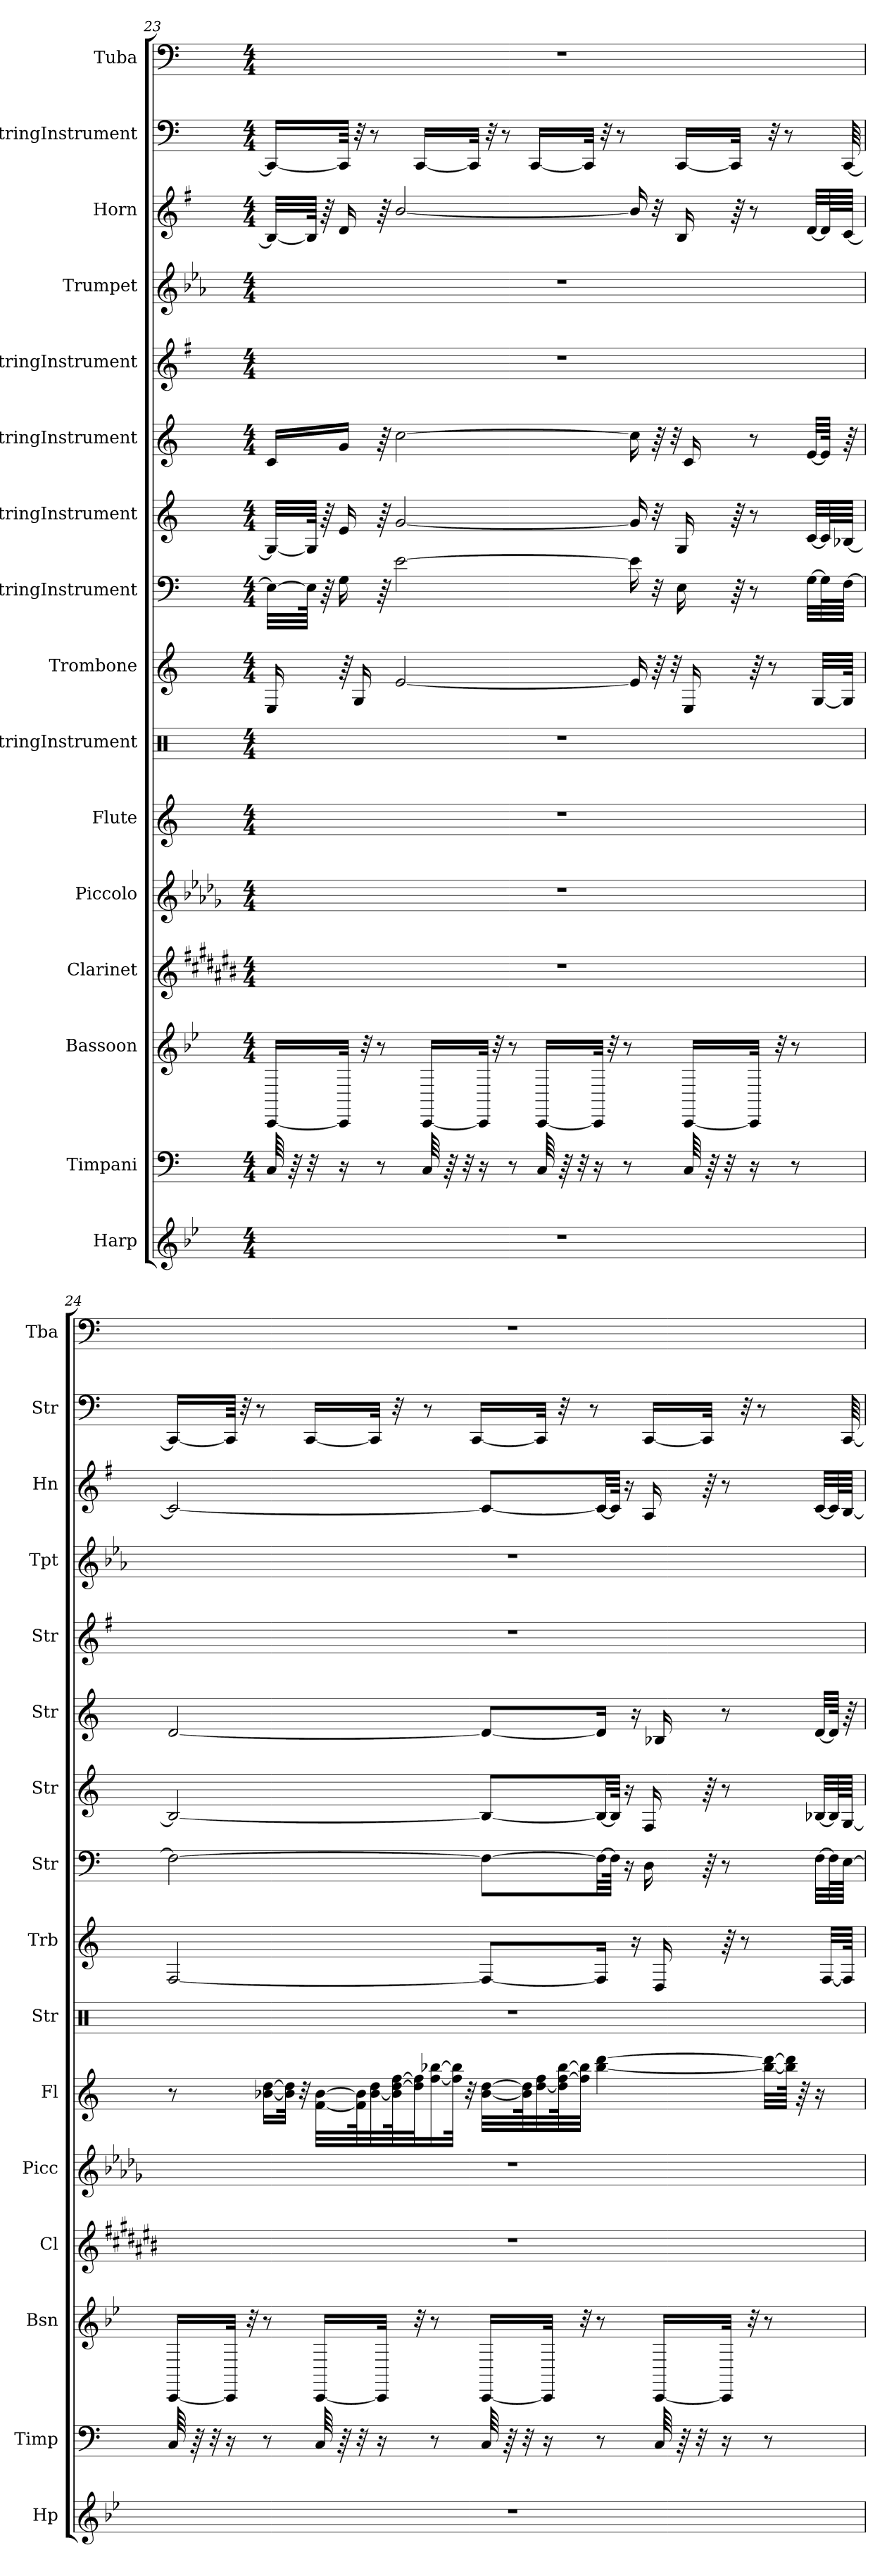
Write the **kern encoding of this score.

**kern	**kern	**kern	**kern	**kern	**kern	**kern	**kern	**kern	**kern	**kern	**kern	**kern	**kern	**kern	**kern
*part16	*part15	*part14	*part13	*part12	*part11	*part10	*part9	*part8	*part7	*part6	*part5	*part4	*part3	*part2	*part1
*staff16	*staff15	*staff14	*staff13	*staff12	*staff11	*staff10	*staff9	*staff8	*staff7	*staff6	*staff5	*staff4	*staff3	*staff2	*staff1
*I"Harp	*I"Timpani	*I"Bassoon	*I"Clarinet	*I"Piccolo	*I"Flute	*I"StringInstrument	*I"Trombone	*I"StringInstrument	*I"StringInstrument	*I"StringInstrument	*I"StringInstrument	*I"Trumpet	*I"Horn	*I"StringInstrument	*I"Tuba
*I'Hp	*I'Timp	*I'Bsn	*I'Cl	*I'Picc	*I'Fl	*I'Str	*I'Trb	*I'Str	*I'Str	*I'Str	*I'Str	*I'Tpt	*I'Hn	*I'Str	*I'Tba
!!LO:PB:g=z
*clefG2	*clefF4	*clefG2	*clefG2	*clefG2	*clefG2	*clefX	*clefG2	*clefF4	*clefG2	*clefG2	*clefG2	*clefG2	*clefG2	*clefF4	*clefF4
*	*	*	*ITrd1c2	*ITrd-7c-12	*	*	*	*	*	*	*	*ITrd1c2	*ITrd4c7	*	*
*k[b-e-]	*k[]	*k[b-e-]	*k[f#c#g#d#a#]	*k[b-e-a-d-g-]	*k[]	*k[]	*k[]	*k[]	*k[]	*k[]	*k[f#]	*k[b-e-a-d-g-]	*k[]	*k[]	*k[]
*M4/4	*M4/4	*M4/4	*M4/4	*M4/4	*M4/4	*M4/4	*M4/4	*M4/4	*M4/4	*M4/4	*M4/4	*M4/4	*M4/4	*M4/4	*M4/4
=23	=23	=23	=23	=23	=23	=23	=23	=23	=23	=23	=23	=23	=23	=23	=23
1r	64C/	[16CC/LL	1r	1r	1r	1r	16E/	32E\LLL_	32G/LLL_	16c/LL	1r	1r	32E/LLL_	16CC/LL_	1r
.	64r	.	.	.	.	.	.	.	.	.	.	.	.	.	.
.	32r	.	.	.	.	.	.	64E\JJJk]	64G/JJJk]	.	.	.	64E/JJJk]	.	.
.	.	.	.	.	.	.	.	64r	64r	.	.	.	64r	.	.
.	16r	32CC/JJk]	.	.	.	.	64r	16G\	16e/	16g/JJ	.	.	16G/	64CC/JJkk]	.
.	.	.	.	.	.	.	16G/	.	.	.	.	.	.	32r	.
.	.	32r	.	.	.	.	.	.	.	.	.	.	.	.	.
.	.	.	.	.	.	.	.	.	.	.	.	.	.	8r	.
.	8r	8r	.	.	.	.	.	64r	64r	64r	.	.	64r	.	.
.	.	.	.	.	.	.	[2e/	[2e\	[2g/	[2cc\	.	.	[2e/	.	.
.	.	.	.	.	.	.	.	.	.	.	.	.	.	[16CC/LL	.
.	64C/	[16CC/LL	.	.	.	.	.	.	.	.	.	.	.	.	.
.	64r	.	.	.	.	.	.	.	.	.	.	.	.	.	.
.	32r	.	.	.	.	.	.	.	.	.	.	.	.	.	.
.	.	.	.	.	.	.	.	.	.	.	.	.	.	32CC/JJk]	.
.	16r	32CC/JJk]	.	.	.	.	.	.	.	.	.	.	.	.	.
.	.	.	.	.	.	.	.	.	.	.	.	.	.	32r	.
.	.	32r	.	.	.	.	.	.	.	.	.	.	.	.	.
.	.	.	.	.	.	.	.	.	.	.	.	.	.	8r	.
.	8r	8r	.	.	.	.	.	.	.	.	.	.	.	.	.
.	.	.	.	.	.	.	.	.	.	.	.	.	.	[16CC/LL	.
.	64C/	[16CC/LL	.	.	.	.	.	.	.	.	.	.	.	.	.
.	64r	.	.	.	.	.	.	.	.	.	.	.	.	.	.
.	32r	.	.	.	.	.	.	.	.	.	.	.	.	.	.
.	.	.	.	.	.	.	.	.	.	.	.	.	.	32CC/JJk]	.
.	16r	32CC/JJk]	.	.	.	.	.	.	.	.	.	.	.	.	.
.	.	.	.	.	.	.	.	.	.	.	.	.	.	32r	.
.	.	32r	.	.	.	.	.	.	.	.	.	.	.	.	.
.	.	.	.	.	.	.	.	.	.	.	.	.	.	8r	.
.	8r	8r	.	.	.	.	.	.	.	.	.	.	.	.	.
.	.	.	.	.	.	.	16e/]	16e\]	16g/]	16cc\]	.	.	16e/]	.	.
.	.	.	.	.	.	.	64r	32r	32r	64r	.	.	32r	.	.
.	.	.	.	.	.	.	32r	.	.	32r	.	.	.	.	.
.	.	.	.	.	.	.	.	16E\	16G/	.	.	.	16E/	[16CC/LL	.
.	64C/	[16CC/LL	.	.	.	.	16E/	.	.	16c/	.	.	.	.	.
.	64r	.	.	.	.	.	.	.	.	.	.	.	.	.	.
.	32r	.	.	.	.	.	.	.	.	.	.	.	.	.	.
.	.	.	.	.	.	.	.	64r	64r	.	.	.	64r	32CC/JJk]	.
.	16r	32CC/JJk]	.	.	.	.	64r	8r	8r	8r	.	.	8r	.	.
.	.	.	.	.	.	.	8r	.	.	.	.	.	.	32r	.
.	.	32r	.	.	.	.	.	.	.	.	.	.	.	.	.
.	.	.	.	.	.	.	.	.	.	.	.	.	.	8r	.
.	8r	8r	.	.	.	.	.	.	.	.	.	.	.	.	.
.	.	.	.	.	.	.	.	[32G\LLL	[32c/LLL	[32e/LLL	.	.	[32G/LLL	.	.
.	.	.	.	.	.	.	[32G/LLL	.	.	.	.	.	.	.	.
.	.	.	.	.	.	.	.	64G\L]	64c/L]	64e/JJJk]	.	.	64G/L]	.	.
.	.	.	.	.	.	.	64G/JJJk]	[64F\JJJJ	[64B-X/JJJJ	64r	.	.	[64F/JJJJ	[64CC/	.
!!LO:PB:g=z
=24	=24	=24	=24	=24	=24	=24	=24	=24	=24	=24	=24	=24	=24	=24	=24
1r	64C/	[16CC/LL	1r	1r	8r	1r	[2F/	2F\_	2B-/_	[2d/	1r	1r	2F/_	16CC/LL_	1r
.	64r	.	.	.	.	.	.	.	.	.	.	.	.	.	.
.	32r	.	.	.	.	.	.	.	.	.	.	.	.	.	.
.	16r	32CC/JJk]	.	.	.	.	.	.	.	.	.	.	.	64CC/JJkk]	.
.	.	.	.	.	.	.	.	.	.	.	.	.	.	32r	.
.	.	32r	.	.	.	.	.	.	.	.	.	.	.	.	.
.	.	.	.	.	.	.	.	.	.	.	.	.	.	8r	.
.	8r	8r	.	.	[16b-X\ [16dd\LL	.	.	.	.	.	.	.	.	.	.
.	.	.	.	.	32b-\] 32dd\]JJk	.	.	.	.	.	.	.	.	.	.
.	.	.	.	.	32r	.	.	.	.	.	.	.	.	.	.
.	.	.	.	.	.	.	.	.	.	.	.	.	.	[16CC/LL	.
.	64C/	[16CC/LL	.	.	[32f\ [32b-\LLL	.	.	.	.	.	.	.	.	.	.
.	64r	.	.	.	.	.	.	.	.	.	.	.	.	.	.
.	32r	.	.	.	64f\] 64b-\]K	.	.	.	.	.	.	.	.	.	.
.	.	.	.	.	[32b-\ 32dd\	.	.	.	.	.	.	.	.	32CC/JJk]	.
.	16r	32CC/JJk]	.	.	.	.	.	.	.	.	.	.	.	.	.
.	.	.	.	.	64b-\] [64dd\ [64ff\K	.	.	.	.	.	.	.	.	32r	.
.	.	32r	.	.	32dd\] 32ff\]J	.	.	.	.	.	.	.	.	.	.
.	.	.	.	.	.	.	.	.	.	.	.	.	.	8r	.
.	8r	8r	.	.	[16ff\ [16bb-X\	.	.	.	.	.	.	.	.	.	.
.	.	.	.	.	32ff\] 32bb-\]JJk	.	.	.	.	.	.	.	.	.	.
.	.	.	.	.	32r	.	.	.	.	.	.	.	.	.	.
.	.	.	.	.	.	.	.	.	.	.	.	.	.	[16CC/LL	.
.	64C/	[16CC/LL	.	.	[32b-\ [32dd\LLL	.	8F/L_	8F\L_	8B-/L_	8d/L_	.	.	8F/L_	.	.
.	64r	.	.	.	.	.	.	.	.	.	.	.	.	.	.
.	32r	.	.	.	64b-\] 64dd\]K	.	.	.	.	.	.	.	.	.	.
.	.	.	.	.	[32dd\ 32ff\	.	.	.	.	.	.	.	.	32CC/JJk]	.
.	16r	32CC/JJk]	.	.	.	.	.	.	.	.	.	.	.	.	.
.	.	.	.	.	64dd\] [64ff\ [64bb-\K	.	.	.	.	.	.	.	.	32r	.
.	.	32r	.	.	32ff\] 32bb-\]JJJ	.	.	.	.	.	.	.	.	.	.
.	.	.	.	.	.	.	.	.	.	.	.	.	.	8r	.
.	8r	8r	.	.	[4bb-\ [4ddd\	.	16F/Jk]	32F\LL_	32B-/LL_	16d/Jk]	.	.	32F/LL_	.	.
.	.	.	.	.	.	.	.	64F\JJJk]	64B-/JJJk]	.	.	.	64F/JJJk]	.	.
.	.	.	.	.	.	.	.	16r	16r	.	.	.	16r	.	.
.	.	.	.	.	.	.	16r	.	.	16r	.	.	.	.	.
.	.	.	.	.	.	.	.	16D\	16F/	.	.	.	16D/	[16CC/LL	.
.	64C/	[16CC/LL	.	.	.	.	16D/	.	.	16B-X/	.	.	.	.	.
.	64r	.	.	.	.	.	.	.	.	.	.	.	.	.	.
.	32r	.	.	.	.	.	.	.	.	.	.	.	.	.	.
.	.	.	.	.	.	.	.	64r	64r	.	.	.	64r	32CC/JJk]	.
.	16r	32CC/JJk]	.	.	.	.	64r	8r	8r	8r	.	.	8r	.	.
.	.	.	.	.	.	.	8r	.	.	.	.	.	.	32r	.
.	.	32r	.	.	.	.	.	.	.	.	.	.	.	.	.
.	.	.	.	.	.	.	.	.	.	.	.	.	.	8r	.
.	8r	8r	.	.	32bb-\_ 32ddd\_LLL	.	.	.	.	.	.	.	.	.	.
.	.	.	.	.	64bb-\] 64ddd\]JJJk	.	.	.	.	.	.	.	.	.	.
.	.	.	.	.	64r	.	.	.	.	.	.	.	.	.	.
.	.	.	.	.	16r	.	.	[32F\LLL	[32B-X/LLL	[32d/LLL	.	.	[32F/LLL	.	.
.	.	.	.	.	.	.	[32F/LLL	.	.	.	.	.	.	.	.
.	.	.	.	.	.	.	.	64F\L]	64B-/L]	64d/JJJk]	.	.	64F/L]	.	.
.	.	.	.	.	.	.	64F/JJJk]	[64E\JJJJ	[64G/JJJJ	64r	.	.	[64E/JJJJ	[64CC/	.
=	=	=	=	=	=	=	=	=	=	=	=	=	=	=	=
*-	*-	*-	*-	*-	*-	*-	*-	*-	*-	*-	*-	*-	*-	*-	*-
